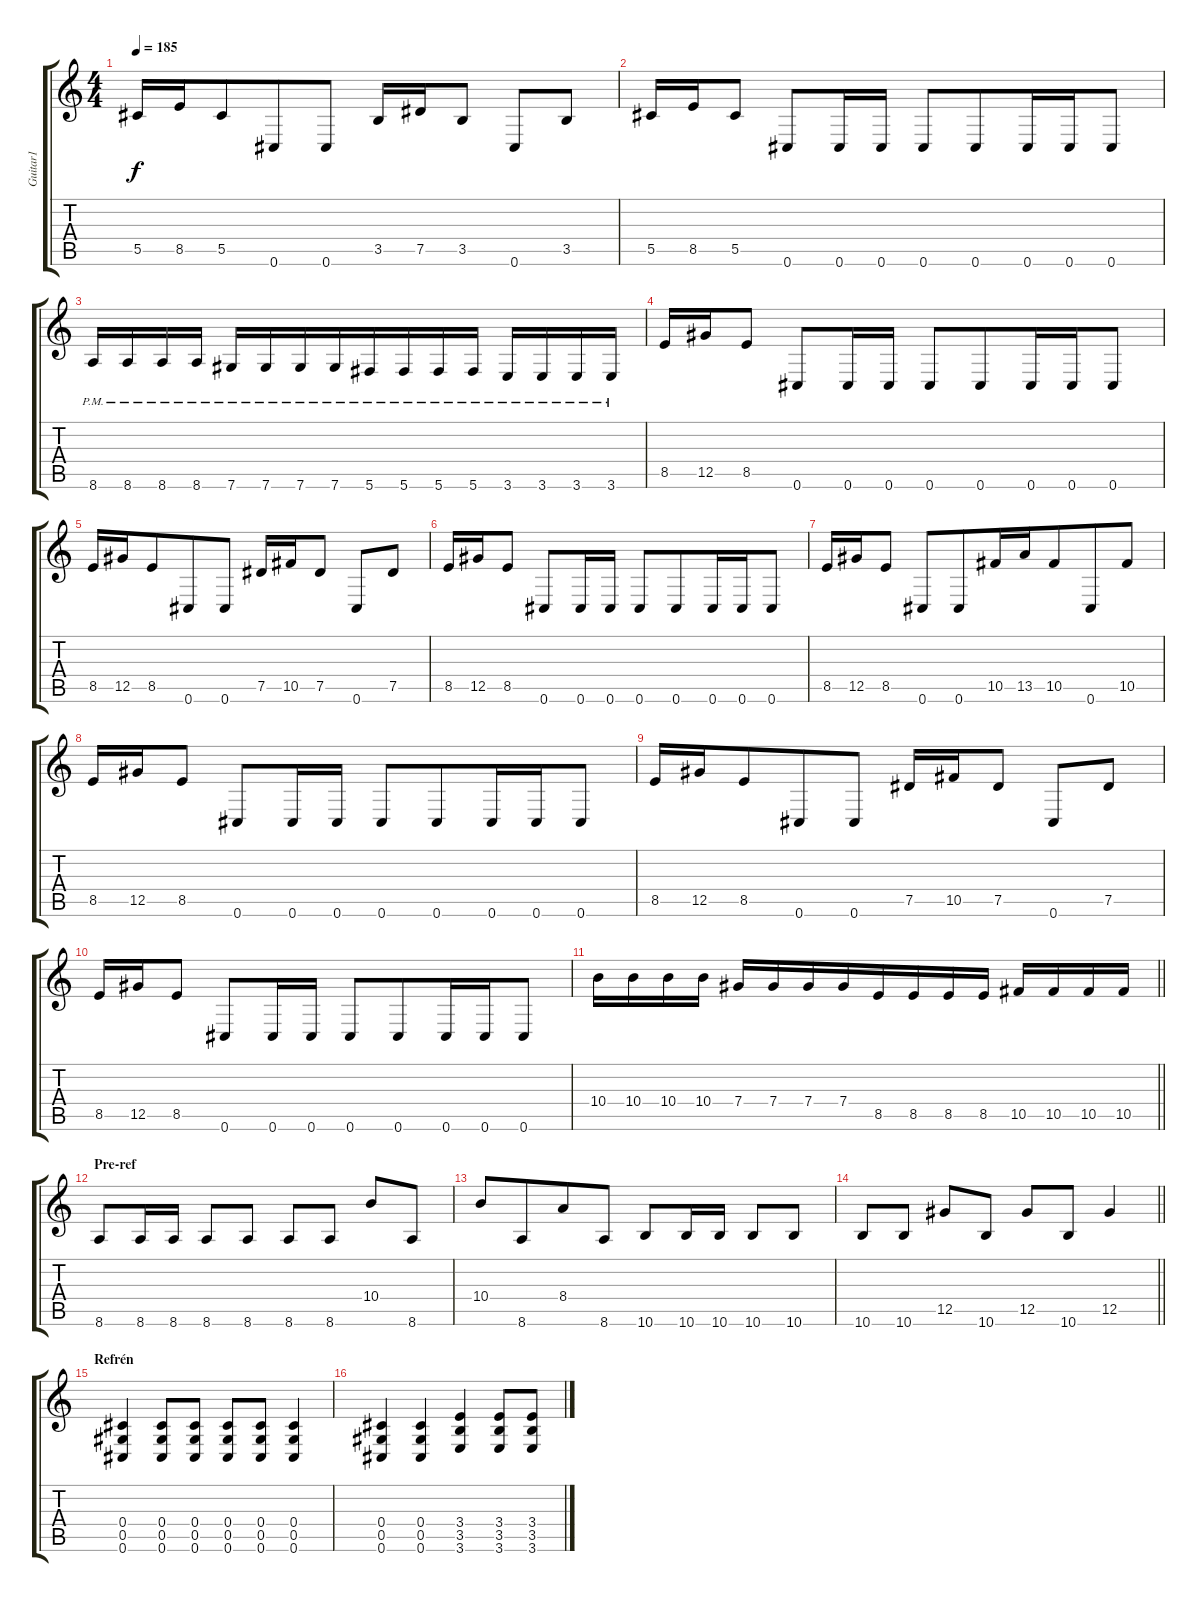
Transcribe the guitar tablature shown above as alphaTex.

\track ("Guitar1" "Guitar1") {instrument distortionguitar}
\staff {score tabs}
\tuning (Eb4 Bb3 Gb3 Db3 Ab2 Db2) {hide}
\ts (4 4)
\tempo 185
\clef g2
\ks c
5.5.16{dy f} 8.5.16{beam merge} 5.5.8{beam merge} 0.6.8{beam merge} 0.6.8 3.5.16 7.5.16 3.5.8 0.6.8 3.5.8 |
5.5.16 8.5.16{beam merge} 5.5.8 0.6.8 0.6.16{beam merge} 0.6.16 0.6.8 0.6.8{beam merge} 0.6.16 0.6.16 0.6.8 |
8.6{pm}.16 8.6{pm}.16{beam merge} 8.6{pm}.16 8.6{pm}.16 7.6{pm}.16{beam merge} 7.6{pm}.16 7.6{pm}.16 7.6{pm}.16{beam merge} 5.6{pm}.16 5.6{pm}.16{beam merge} 5.6{pm}.16{beam merge} 5.6{pm}.16 3.6{pm}.16 3.6{pm}.16 3.6{pm}.16{beam merge} 3.6{pm}.16 |
8.5.16 12.5.16{beam merge} 8.5.8 0.6.8 0.6.16{beam merge} 0.6.16 0.6.8 0.6.8{beam merge} 0.6.16 0.6.16 0.6.8 |
8.5.16 12.5.16{beam merge} 8.5.8{beam merge} 0.6.8{beam merge} 0.6.8 7.5.16 10.5.16 7.5.8 0.6.8 7.5.8 |
8.5.16 12.5.16{beam merge} 8.5.8 0.6.8 0.6.16{beam merge} 0.6.16 0.6.8 0.6.8{beam merge} 0.6.16 0.6.16 0.6.8 |
8.5.16 12.5.16{beam merge} 8.5.8 0.6.8 0.6.8{beam merge} 10.5.16 13.5.16 10.5.8{beam merge} 0.6.8 10.5.8 |
8.5.16 12.5.16{beam merge} 8.5.8 0.6.8 0.6.16{beam merge} 0.6.16 0.6.8 0.6.8{beam merge} 0.6.16 0.6.16 0.6.8 |
8.5.16 12.5.16{beam merge} 8.5.8{beam merge} 0.6.8{beam merge} 0.6.8 7.5.16 10.5.16 7.5.8 0.6.8 7.5.8 |
8.5.16 12.5.16{beam merge} 8.5.8 0.6.8 0.6.16{beam merge} 0.6.16 0.6.8 0.6.8{beam merge} 0.6.16 0.6.16 0.6.8 |
\barLineRight lightlight
10.4.16{beam merge} 10.4.16{beam merge} 10.4.16 10.4.16 7.4.16 7.4.16 7.4.16{beam merge} 7.4.16{beam merge} 8.5.16 8.5.16 8.5.16 8.5.16 10.5.16 10.5.16 10.5.16{beam merge} 10.5.16 |
\section ("" "Pre-ref")
8.6.8 8.6.16 8.6.16 8.6.8 8.6.8 8.6.8{beam merge} 8.6.8 10.4.8 8.6.8 |
10.4.8{beam merge} 8.6.8{beam merge} 8.4.8 8.6.8 10.6.8{beam merge} 10.6.16{beam merge} 10.6.16 10.6.8{beam merge} 10.6.8 |
\barLineRight lightlight
10.6.8 10.6.8 12.5.8 10.6.8 12.5.8 10.6.8{beam merge} 12.5.4 |
\section ("" "Refrén")
(0.4 0.5 0.6).4{beam merge} (0.4 0.5 0.6).8 (0.4 0.5 0.6).8 (0.4 0.5 0.6).8 (0.4 0.5 0.6).8 (0.4 0.5 0.6).4 |
(0.4 0.5 0.6).4 (0.4 0.5 0.6).4 (3.4 3.5 3.6).4 (3.4 3.5 3.6).8 (3.4 3.5 3.6).8
